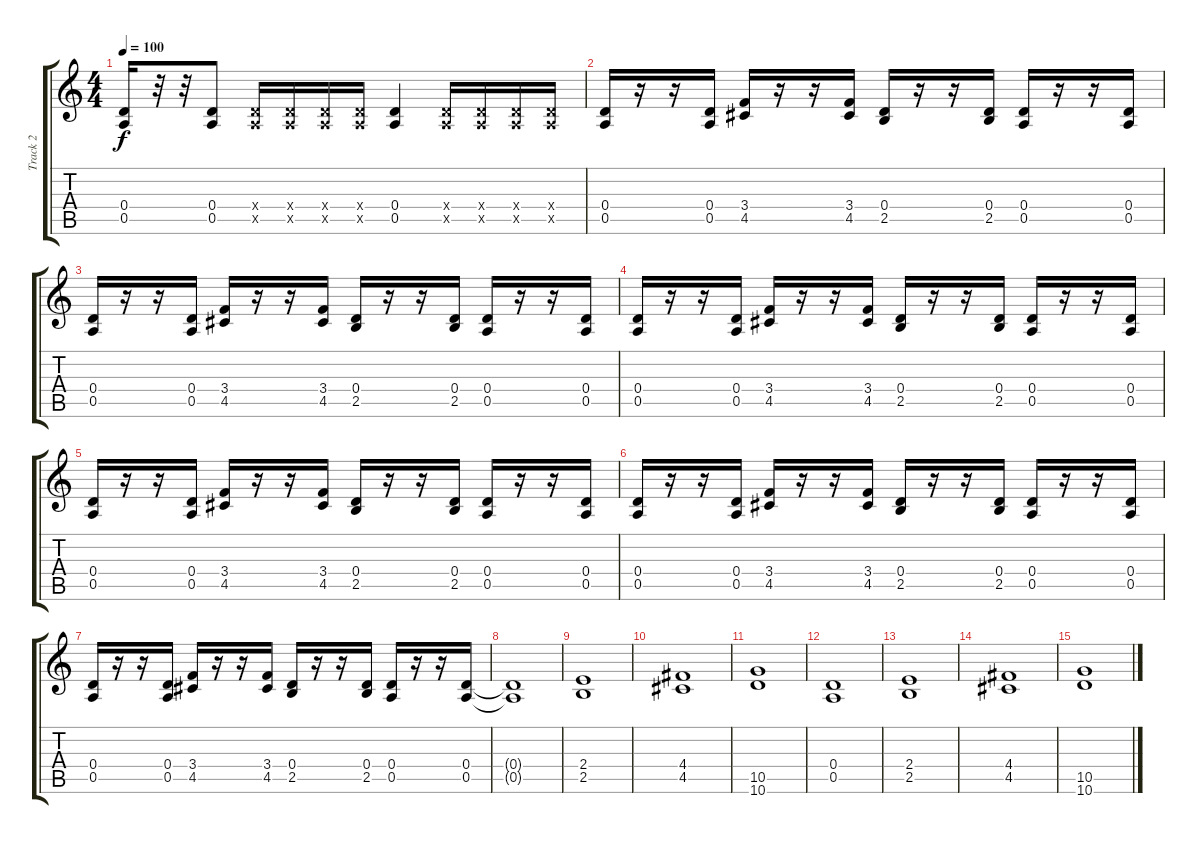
\track ("Track 2" "Track 2") {instrument overdrivenguitar}
\staff {score tabs}
\tuning (E4 B3 G3 D3 A2 E2) {hide}
\ts (4 4)
\tempo 100
\clef g2
\ks c
(0.4 0.5).16{dy f} r.32 r.32 (0.4 0.5).8 (0.4{x} 0.5{x}).16 (0.4{x} 0.5{x}).16 (0.4{x} 0.5{x}).16 (0.4{x} 0.5{x}).16 (0.4 0.5).4 (0.4{x} 0.5{x}).16 (0.4{x} 0.5{x}).16 (0.4{x} 0.5{x}).16 (0.4{x} 0.5{x}).16 |
(0.4 0.5).16 r.16 r.16 (0.4 0.5).16 (3.4 4.5).16 r.16 r.16 (3.4 4.5).16 (0.4 2.5).16 r.16 r.16 (0.4 2.5).16 (0.4 0.5).16 r.16 r.16 (0.4 0.5).16 |
(0.4 0.5).16 r.16 r.16 (0.4 0.5).16 (3.4 4.5).16 r.16 r.16 (3.4 4.5).16 (0.4 2.5).16 r.16 r.16 (0.4 2.5).16 (0.4 0.5).16 r.16 r.16 (0.4 0.5).16 |
(0.4 0.5).16 r.16 r.16 (0.4 0.5).16 (3.4 4.5).16 r.16 r.16 (3.4 4.5).16 (0.4 2.5).16 r.16 r.16 (0.4 2.5).16 (0.4 0.5).16 r.16 r.16 (0.4 0.5).16 |
(0.4 0.5).16 r.16 r.16 (0.4 0.5).16 (3.4 4.5).16 r.16 r.16 (3.4 4.5).16 (0.4 2.5).16 r.16 r.16 (0.4 2.5).16 (0.4 0.5).16 r.16 r.16 (0.4 0.5).16 |
(0.4 0.5).16 r.16 r.16 (0.4 0.5).16 (3.4 4.5).16 r.16 r.16 (3.4 4.5).16 (0.4 2.5).16 r.16 r.16 (0.4 2.5).16 (0.4 0.5).16 r.16 r.16 (0.4 0.5).16 |
(0.4 0.5).16 r.16 r.16 (0.4 0.5).16 (3.4 4.5).16 r.16 r.16 (3.4 4.5).16 (0.4 2.5).16 r.16 r.16 (0.4 2.5).16 (0.4 0.5).16 r.16 r.16 (0.4 0.5).16 |
(0.4{t} 0.5{t}).1 |
(2.4 2.5).1 |
(4.4 4.5).1 |
(10.5 10.6).1 |
(0.4 0.5).1 |
(2.4 2.5).1 |
(4.4 4.5).1 |
(10.5 10.6).1
